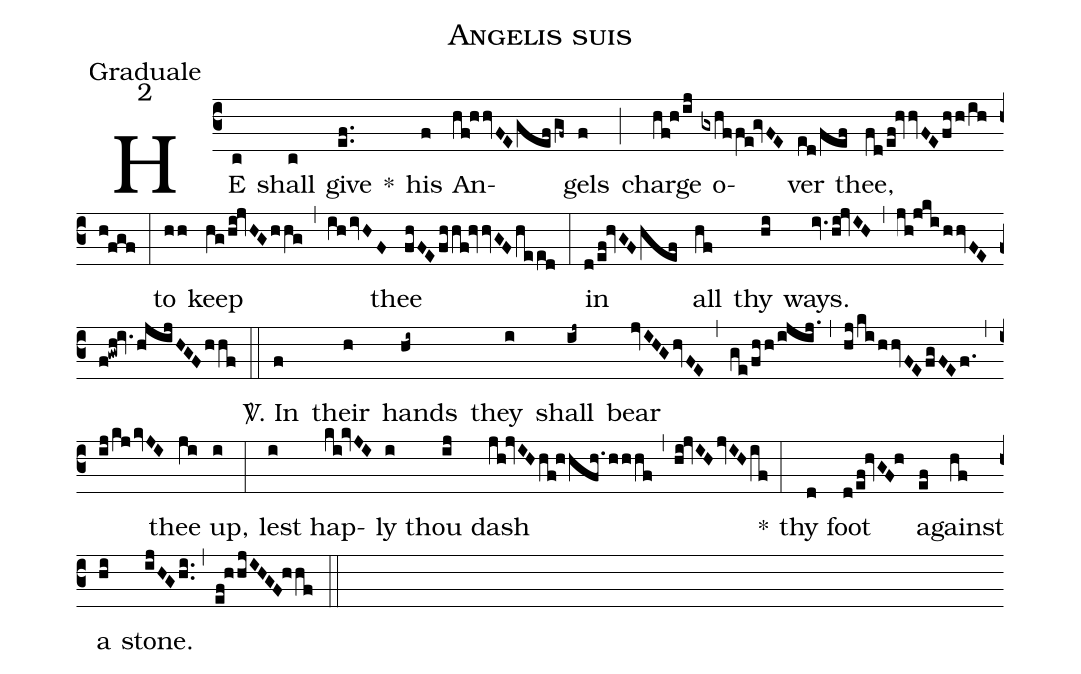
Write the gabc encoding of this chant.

name:Angelis suis;
office-part:Graduale;
mode:2;
%%
(c3) HE(c) shall(c) give(ef..) *() his(f) An(hf!hhvFE/gef/gf~)gels(f) (;) charge(hf!h/ij) o(gxhffe!gvFE)ver(ed/fef) thee,(fd/ef!hvvFE/fhh/ihh!fgf) (:) to(hh) keep(hg/hi!jvHG/hhg) (,) (ih/ivHF) thee(fhFE/fhhf!hvvGF/heed) (:) in(d/ef!hvGF/hef) all(hf) thy(hi) ways.(iv./hi!jvIH) (,) (jh!jki/hhvFE/f!gwh!iv./hjijHGF/hhf) (::)<sp>V/</sp>. In(f) their(h) hands(hi~) they(i) shall(ij~) bear(jvIHG/hvFE) (,) (ge/fhh/ijij.1) (,) (hj/ki/hhvFE/fgFEf.1) (,) (ij/kj/kvJI) thee(ji) up,(i) (:) lest(i) hap(ki!kvJI)ly(i) thou(ij) dash(jh!jvIH/hf!hhfh.1hhhf) (,) (hi!jvIH/jvIH/if) *(:) thy(d) foot(d/ef!hvGF!h) a(ef)gainst(hf) a(hi) stone.(ijHG/hi..) (,) (ef!hhjIHGF!hhf) (::)
